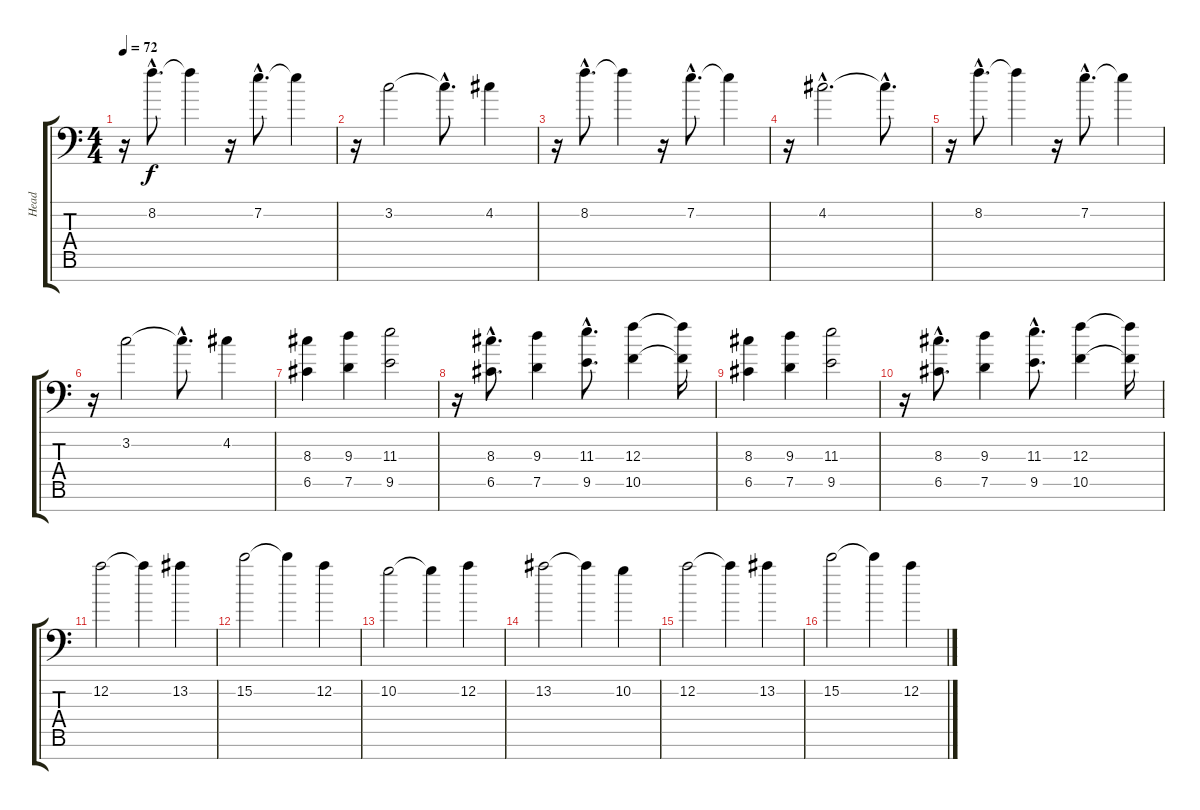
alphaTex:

\track ("Head" "Head") {instrument overdrivenguitar}
\staff {score tabs}
\tuning (D4 A3 F3 C3 G2 D2 A1) {hide}
\ts (4 4)
\tempo 72
\clef f4
\ks c
r.16{dy f} 8.2{hac}.8{d} 8.2{t}.4 r.16 7.2{hac}.8{d} 7.2{t}.4 |
r.16 3.2.2 3.2{hac t}.8{d} 4.2.4 |
r.16{volume 14} 8.2{hac}.8{d} 8.2{t}.4 r.16 7.2{hac}.8{d} 7.2{t}.4 |
r.16 4.2{hac}.2{d} 4.2{hac t}.8{d} |
r.16 8.2{hac}.8{d} 8.2{t}.4 r.16 7.2{hac}.8{d} 7.2{t}.4 |
r.16 3.2.2 3.2{hac t}.8{d} 4.2.4 |
(8.3 6.5).4 (9.3 7.5).4 (11.3 9.5).2 |
r.16 (8.3{hac} 6.5{hac}).8{d} (9.3 7.5).4 (11.3{hac} 9.5{hac}).8{d} (12.3 10.5).4 (12.3{t} 10.5{t}).16 |
(8.3 6.5).4 (9.3 7.5).4 (11.3 9.5).2 |
r.16 (8.3{hac} 6.5{hac}).8{d} (9.3 7.5).4 (11.3{hac} 9.5{hac}).8{d} (12.3 10.5).4 (12.3{t} 10.5{t}).16 |
12.2.2 12.2{t}.4 13.2.4 |
15.2.2 15.2{t}.4 12.2.4 |
10.2.2 10.2{t}.4 12.2.4 |
13.2.2 13.2{t}.4 10.2.4 |
12.2.2 12.2{t}.4 13.2.4 |
15.2.2 15.2{t}.4 12.2.4
